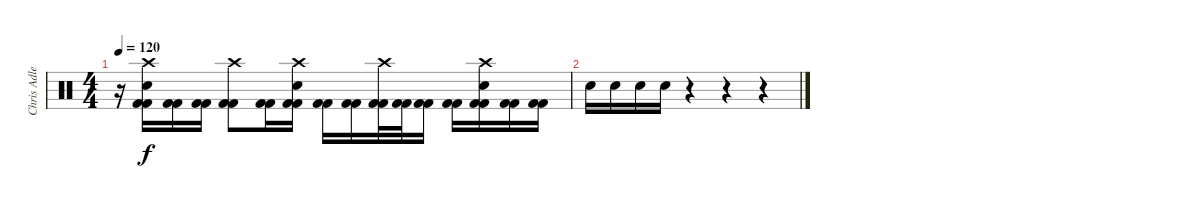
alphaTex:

\track ("Chris Adler" "Chris Adle") {instrument percussion}
\staff {score}
\articulation defaults
\ts (4 4)
\tempo 120
\clef neutral
\ks c
r.16{dy f} ("Crash high (hit)" "Snare (hit) 2" "Kick (hit) 2" "Kick (hit) 2").16 ("Kick (hit) 2" "Kick (hit) 2").16 ("Kick (hit) 2" "Kick (hit) 2").16 ("Crash high (hit)" "Kick (hit) 2" "Kick (hit) 2").8 ("Kick (hit) 2" "Kick (hit) 2").16 ("Crash high (hit)" "Snare (hit) 2" "Kick (hit) 2" "Kick (hit) 2").16 ("Kick (hit) 2" "Kick (hit) 2").16 ("Kick (hit) 2" "Kick (hit) 2").16 ("Crash high (hit)" "Kick (hit) 2" "Kick (hit) 2").32 ("Kick (hit) 2" "Kick (hit) 2").32 ("Kick (hit) 2" "Kick (hit) 2").16 ("Kick (hit) 2" "Kick (hit) 2").16 ("Crash high (hit)" "Snare (hit) 2" "Kick (hit) 2" "Kick (hit) 2").16 ("Kick (hit) 2" "Kick (hit) 2").16 ("Kick (hit) 2" "Kick (hit) 2").16 |
"Electric Snare (hit)".16 "Electric Snare (hit)".16 "Electric Snare (hit)".16 "Electric Snare (hit)".16 r.4 r.4 r.4
